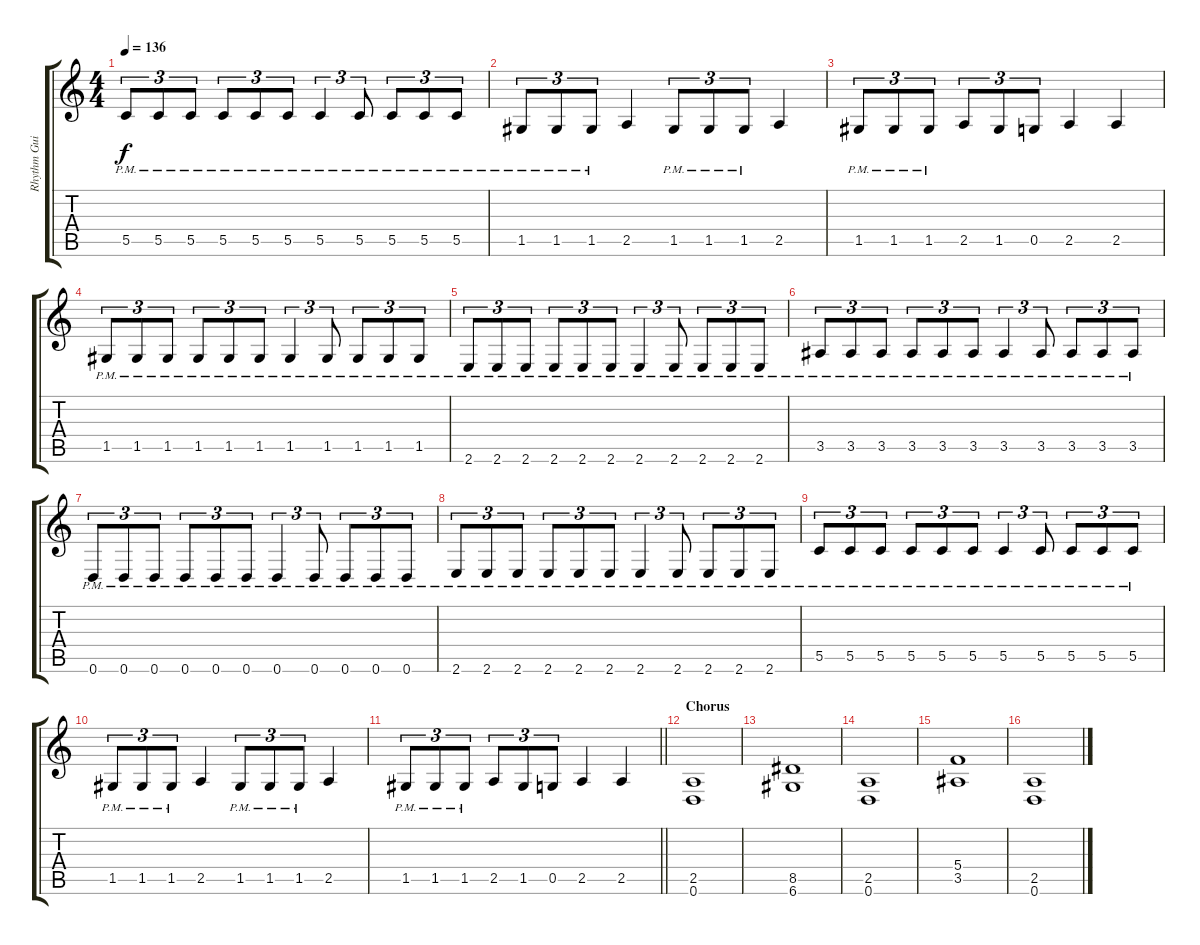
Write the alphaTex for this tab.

\track ("Rhythm Guitar - Left" "Rhythm Gui") {instrument distortionguitar}
\staff {score tabs}
\tuning (D4 A3 F3 C3 G2 D2) {hide}
\ts (4 4)
\tempo 136
\clef g2
\ks c
5.5{pm}.8{tu (3 2) dy f} 5.5{pm}.8{tu (3 2)} 5.5{pm}.8{tu (3 2)} 5.5{pm}.8{tu (3 2)} 5.5{pm}.8{tu (3 2)} 5.5{pm}.8{tu (3 2)} 5.5{pm}.4{tu (3 2)} 5.5{pm}.8{tu (3 2)} 5.5{pm}.8{tu (3 2)} 5.5{pm}.8{tu (3 2)} 5.5{pm}.8{tu (3 2)} |
1.5{pm}.8{tu (3 2)} 1.5{pm}.8{tu (3 2)} 1.5{pm}.8{tu (3 2)} 2.5.4 1.5{pm}.8{tu (3 2)} 1.5{pm}.8{tu (3 2)} 1.5{pm}.8{tu (3 2)} 2.5.4 |
1.5{pm}.8{tu (3 2)} 1.5{pm}.8{tu (3 2)} 1.5{pm}.8{tu (3 2)} 2.5.8{tu (3 2)} 1.5.8{tu (3 2)} 0.5.8{tu (3 2)} 2.5.4 2.5.4 |
1.5{pm}.8{tu (3 2)} 1.5{pm}.8{tu (3 2)} 1.5{pm}.8{tu (3 2)} 1.5{pm}.8{tu (3 2)} 1.5{pm}.8{tu (3 2)} 1.5{pm}.8{tu (3 2)} 1.5{pm}.4{tu (3 2)} 1.5{pm}.8{tu (3 2)} 1.5{pm}.8{tu (3 2)} 1.5{pm}.8{tu (3 2)} 1.5{pm}.8{tu (3 2)} |
2.6{pm}.8{tu (3 2)} 2.6{pm}.8{tu (3 2)} 2.6{pm}.8{tu (3 2)} 2.6{pm}.8{tu (3 2)} 2.6{pm}.8{tu (3 2)} 2.6{pm}.8{tu (3 2)} 2.6{pm}.4{tu (3 2)} 2.6{pm}.8{tu (3 2)} 2.6{pm}.8{tu (3 2)} 2.6{pm}.8{tu (3 2)} 2.6{pm}.8{tu (3 2)} |
3.5{pm}.8{tu (3 2)} 3.5{pm}.8{tu (3 2)} 3.5{pm}.8{tu (3 2)} 3.5{pm}.8{tu (3 2)} 3.5{pm}.8{tu (3 2)} 3.5{pm}.8{tu (3 2)} 3.5{pm}.4{tu (3 2)} 3.5{pm}.8{tu (3 2)} 3.5{pm}.8{tu (3 2)} 3.5{pm}.8{tu (3 2)} 3.5{pm}.8{tu (3 2)} |
0.6{pm}.8{tu (3 2)} 0.6{pm}.8{tu (3 2)} 0.6{pm}.8{tu (3 2)} 0.6{pm}.8{tu (3 2)} 0.6{pm}.8{tu (3 2)} 0.6{pm}.8{tu (3 2)} 0.6{pm}.4{tu (3 2)} 0.6{pm}.8{tu (3 2)} 0.6{pm}.8{tu (3 2)} 0.6{pm}.8{tu (3 2)} 0.6{pm}.8{tu (3 2)} |
2.6{pm}.8{tu (3 2)} 2.6{pm}.8{tu (3 2)} 2.6{pm}.8{tu (3 2)} 2.6{pm}.8{tu (3 2)} 2.6{pm}.8{tu (3 2)} 2.6{pm}.8{tu (3 2)} 2.6{pm}.4{tu (3 2)} 2.6{pm}.8{tu (3 2)} 2.6{pm}.8{tu (3 2)} 2.6{pm}.8{tu (3 2)} 2.6{pm}.8{tu (3 2)} |
5.5{pm}.8{tu (3 2)} 5.5{pm}.8{tu (3 2)} 5.5{pm}.8{tu (3 2)} 5.5{pm}.8{tu (3 2)} 5.5{pm}.8{tu (3 2)} 5.5{pm}.8{tu (3 2)} 5.5{pm}.4{tu (3 2)} 5.5{pm}.8{tu (3 2)} 5.5{pm}.8{tu (3 2)} 5.5{pm}.8{tu (3 2)} 5.5{pm}.8{tu (3 2)} |
1.5{pm}.8{tu (3 2)} 1.5{pm}.8{tu (3 2)} 1.5{pm}.8{tu (3 2)} 2.5.4 1.5{pm}.8{tu (3 2)} 1.5{pm}.8{tu (3 2)} 1.5{pm}.8{tu (3 2)} 2.5.4 |
\barLineRight lightlight
1.5{pm}.8{tu (3 2)} 1.5{pm}.8{tu (3 2)} 1.5{pm}.8{tu (3 2)} 2.5.8{tu (3 2)} 1.5.8{tu (3 2)} 0.5.8{tu (3 2)} 2.5.4 2.5.4 |
\section ("" "Chorus")
(2.5 0.6).1 |
(8.5 6.6).1 |
(2.5 0.6).1 |
(5.4 3.5).1 |
(2.5 0.6).1
